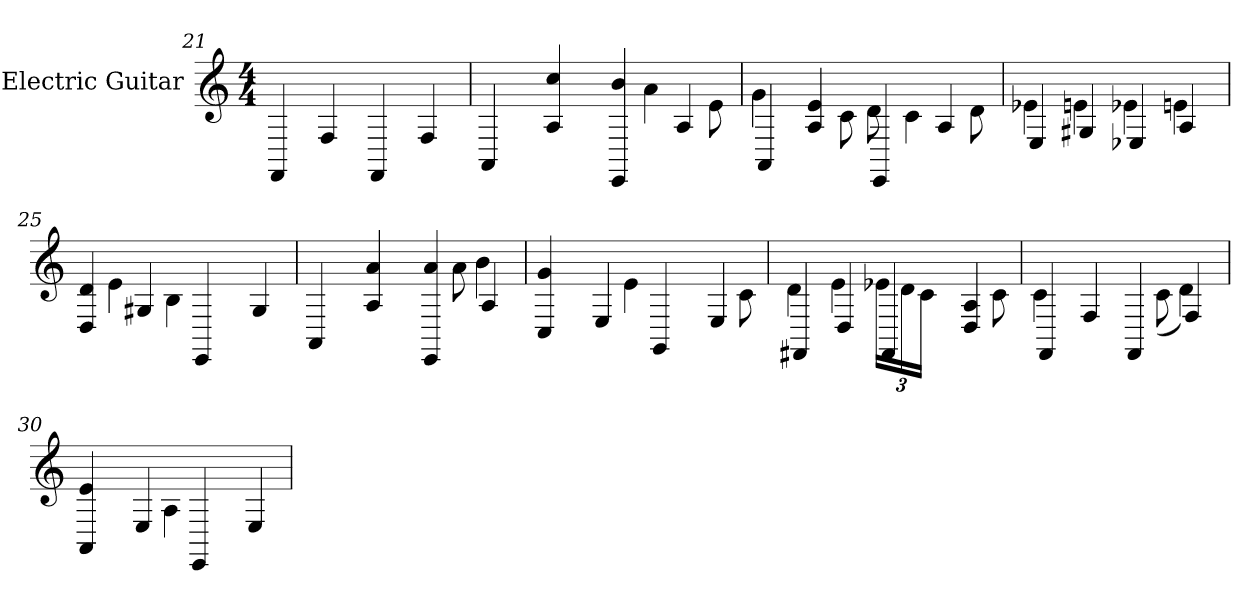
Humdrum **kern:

**kern
*part1
*staff1
*I"Electric Guitar
*I'El. Guit.
!!LO:LB:g=z
*
*k[]
*M4/4
=21
4FF/
4F/
4FF/
4F/
=22
*^
4AA/	8ryy
.	8ryy
4A/ 4cc/	8ryy
.	8ryy
4EE/ 4b/	8ryy
.	4a\
4A/	.
.	8e\
=23	=23
4AA/	4g\
4A/ 4e/	8ryy
.	8c\
4EE/	8d\
.	4c\
4A/	.
.	8d\
=24	=24
4E/	4e-\
4G#/	4e\
4E-/	4e-\
4A/	4e\
!!LO:LB:g=z	!!
=25	=25
4D/ 4d/	8ryy
.	4e\
4G#/	.
.	4B\
4EE/	.
.	8ryy
4G#/	4ryy
=26	=26
4AA/	8ryy
.	8ryy
4A/ 4a/	8ryy
.	8ryy
4EE/ 4a/	8ryy
.	8a\
4A/	4b\
=27	=27
4C/ 4g/	8ryy
.	8ryy
4E/	8ryy
.	4e\
4GG/	.
.	8ryy
4E/	8ryy
.	8c\
=28	=28
4FF#/	4d\
4D/	4e\
*	*Xbrackettup
4FF#/	24e-\LL
.	24d\
.	24c\JJ
.	4ryy
4D/ 4A/	.
.	8c\
!!LO:PB:g=z	!!
=29	=29
4FF/	4c\
4F/	4ryy
4FF/	8ryy
.	(<8c\
4F/	4d\)
=30	=30
4AA/ 4e/	8ryy
.	8ryy
4E/	8ryy
.	4A\
4EE/	.
.	8ryy
4E/	4ryy
*v	*v
=
*-
